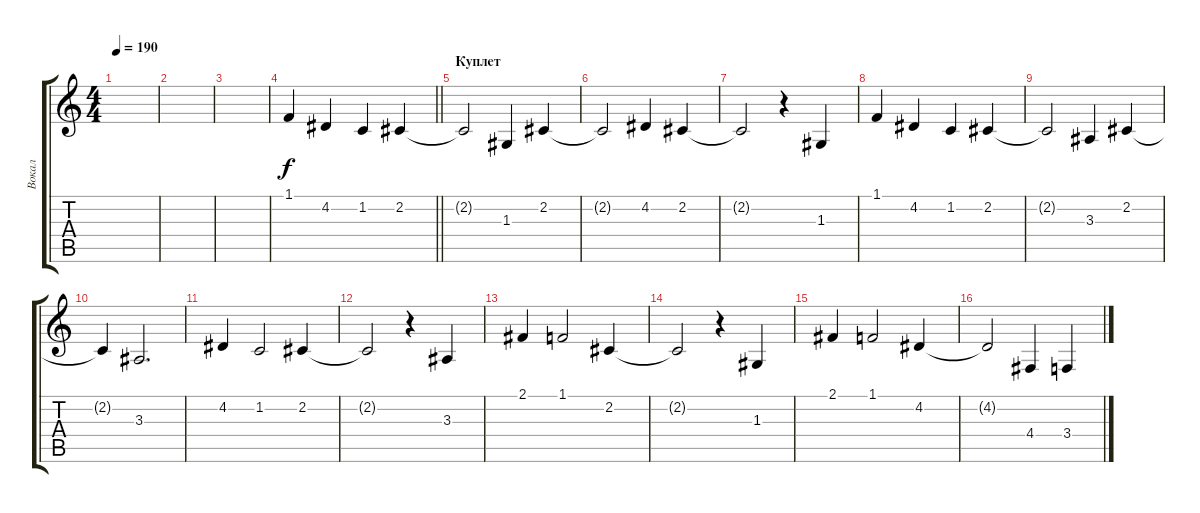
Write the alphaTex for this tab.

\track ("Вокал" "Вокал") {instrument lead2sawtooth}
\staff {score tabs}
\tuning (E4 B3 G3 D3 A2 E2) {hide}
\ts (4 4)
\tempo 190
\clef g2
\ks c
|
|
|
\barLineRight lightlight
1.1.4 4.2.4 1.2.4 2.2.4 |
\section ("" "Куплет")
2.2{t}.2 1.3.4 2.2.4 |
2.2{t}.2 4.2.4 2.2.4 |
2.2{t}.2 r.4 1.3.4 |
1.1.4 4.2.4 1.2.4 2.2.4 |
2.2{t}.2 3.3.4 2.2.4 |
2.2{t}.4 3.3.2{d} |
4.2.4 1.2.2 2.2.4 |
2.2{t}.2 r.4 3.3.4 |
2.1.4 1.1.2 2.2.4 |
2.2{t}.2 r.4 1.3.4 |
2.1.4 1.1.2 4.2.4 |
4.2{t}.2 4.4.4 3.4.4
